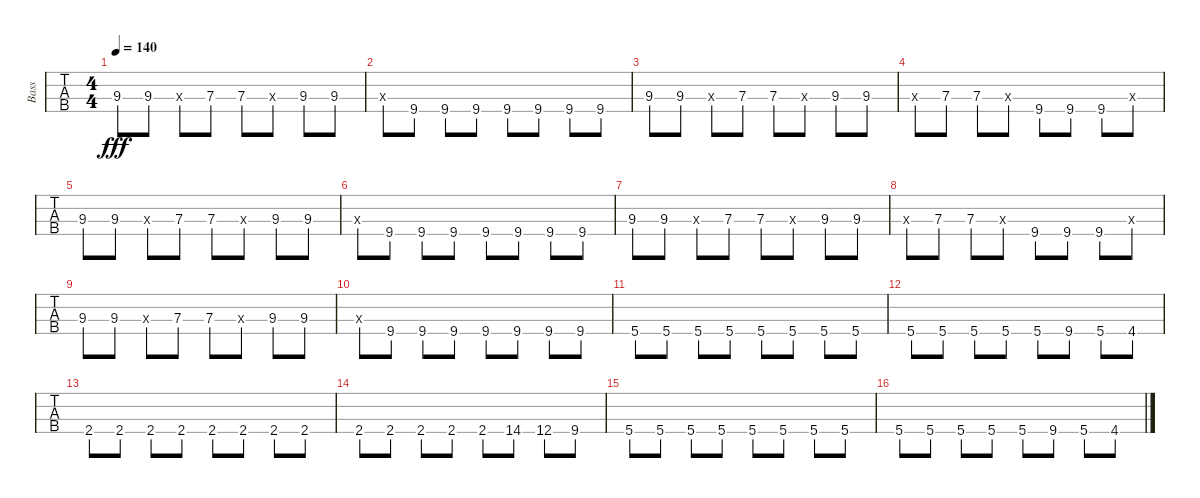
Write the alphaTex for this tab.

\track ("Bass" "Bass") {instrument electricbasspick}
\staff {tabs}
\tuning (G2 D2 A1 E1) {hide}
\ts (4 4)
\tempo 140
\clef f4
\ks c
9.3.8{dy fff} 9.3.8 0.3{x}.8 7.3.8 7.3.8 0.3{x}.8 9.3.8 9.3.8 |
0.3{x}.8 9.4.8 9.4.8 9.4.8 9.4.8 9.4.8 9.4.8 9.4.8 |
9.3.8 9.3.8 7.3{x}.8 7.3.8 7.3.8 9.3{x}.8 9.3.8 9.3.8 |
0.3{x}.8 7.3.8 7.3.8 9.3{x}.8 9.4.8 9.4.8 9.4.8 0.3{x}.8 |
9.3.8 9.3.8 0.3{x}.8 7.3.8 7.3.8 0.3{x}.8 9.3.8 9.3.8 |
0.3{x}.8 9.4.8 9.4.8 9.4.8 9.4.8 9.4.8 9.4.8 9.4.8 |
9.3.8 9.3.8 7.3{x}.8 7.3.8 7.3.8 9.3{x}.8 9.3.8 9.3.8 |
0.3{x}.8 7.3.8 7.3.8 9.3{x}.8 9.4.8 9.4.8 9.4.8 0.3{x}.8 |
9.3.8 9.3.8 0.3{x}.8 7.3.8 7.3.8 0.3{x}.8 9.3.8 9.3.8 |
0.3{x}.8 9.4.8 9.4.8 9.4.8 9.4.8 9.4.8 9.4.8 9.4.8 |
5.4.8 5.4.8 5.4.8 5.4.8 5.4.8 5.4.8 5.4.8 5.4.8 |
5.4.8 5.4.8 5.4.8 5.4.8 5.4.8 9.4.8 5.4.8 4.4.8 |
2.4.8 2.4.8 2.4.8 2.4.8 2.4.8 2.4.8 2.4.8 2.4.8 |
2.4.8 2.4.8 2.4.8 2.4.8 2.4.8 14.4.8 12.4.8 9.4.8 |
5.4.8 5.4.8 5.4.8 5.4.8 5.4.8 5.4.8 5.4.8 5.4.8 |
5.4.8 5.4.8 5.4.8 5.4.8 5.4.8 9.4.8 5.4.8 4.4.8
